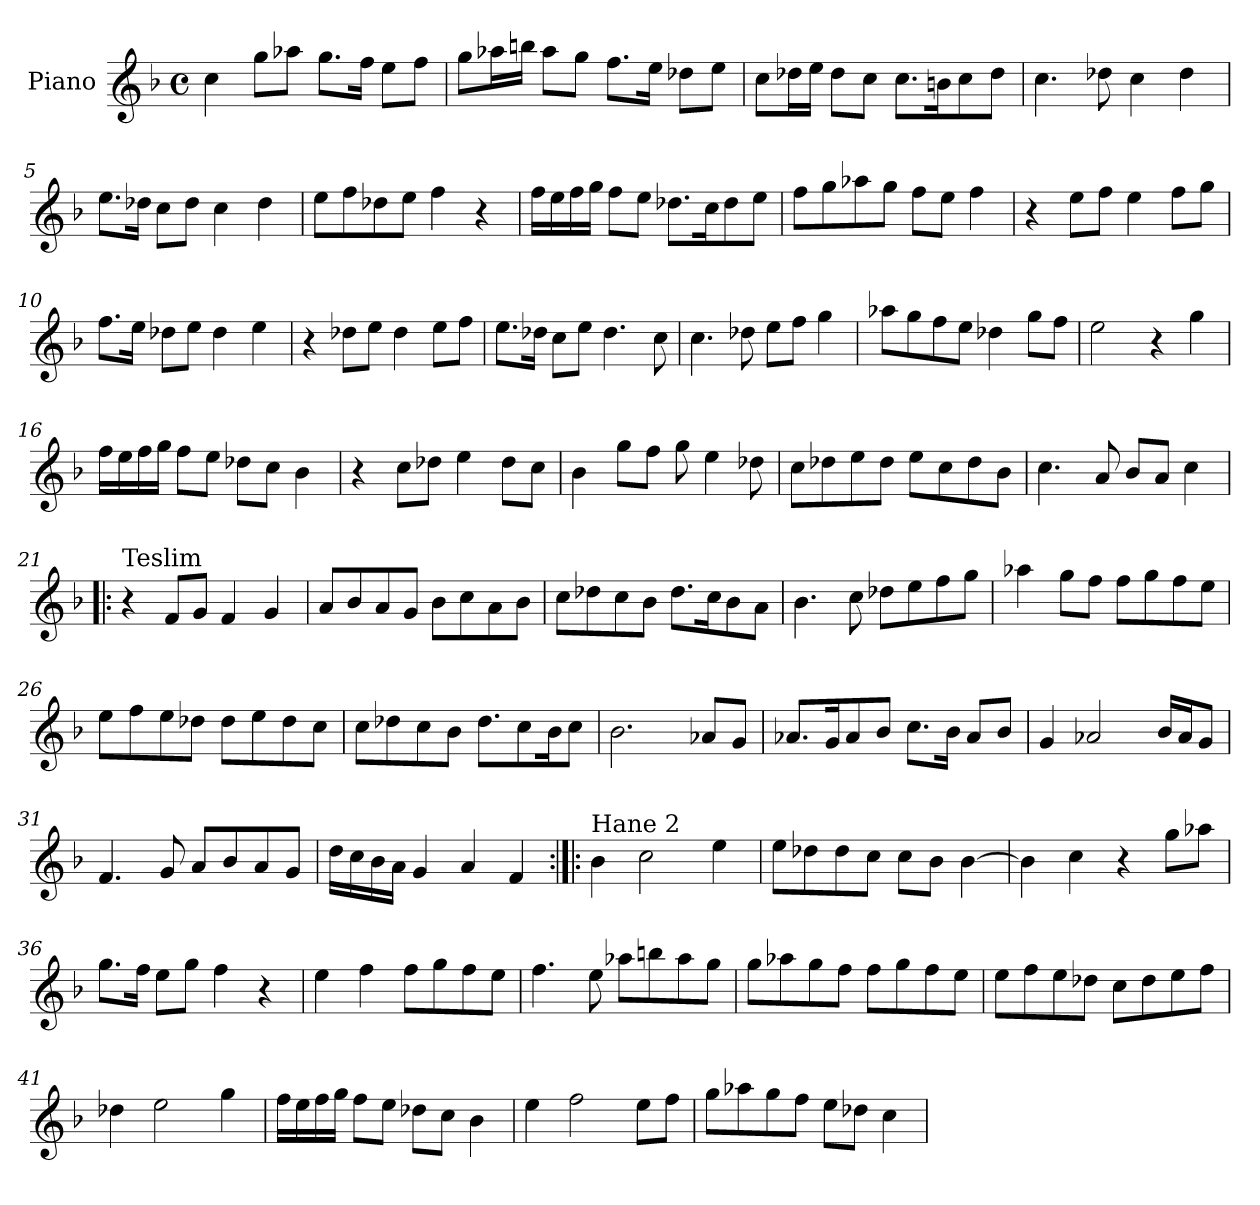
**kern
*part1
*staff1
*I"Piano
*I'Pno.
*clefG2
*k[b-]
*M4/4
*met(c)
=1
4cc\
8gg\L
8aa-X\J
8.gg\L
16ff\Jk
8ee\L
8ff\J
=2
8gg\L
16aa-X\L
16bbn\JJ
8aa-\L
8gg\J
8.ff\L
16ee\Jk
8dd-X\L
8ee\J
=3
8cc\L
16dd-X\L
16ee\JJ
8dd-\L
8cc\J
8.cc\L
16bn\K
8cc\
8dd-\J
=4
4.cc\
8dd-X\
4cc\
4dd-\
!!LO:LB:g=z
=5
8.ee\L
16dd-X\Jk
8cc\L
8dd-\J
4cc\
4dd-\
=6
8ee\L
8ff\
8dd-X\
8ee\J
4ff\
4r
=7
16ff\LL
16ee\
16ff\
16gg\JJ
8ff\L
8ee\J
8.dd-X\L
16cc\K
8dd-\
8ee\J
=8
8ff\L
8gg\
8aa-X\
8gg\J
8ff\L
8ee\J
4ff\
=9
4r
8ee\L
8ff\J
4ee\
8ff\L
8gg\J
!!LO:LB:g=z
=10
8.ff\L
16ee\Jk
8dd-X\L
8ee\J
4dd-\
4ee\
=11
4r
8dd-X\L
8ee\J
4dd-\
8ee\L
8ff\J
=12
8.ee\L
16dd-X\Jk
8cc\L
8ee\J
4.dd-\
8cc\
=13
4.cc\
8dd-X\
8ee\L
8ff\J
4gg\
=14
8aa-X\L
8gg\
8ff\
8ee\J
4dd-X\
8gg\L
8ff\J
=15
2ee\
4r
4gg\
!!LO:LB:g=z
=16
16ff\LL
16ee\
16ff\
16gg\JJ
8ff\L
8ee\J
8dd-X\L
8cc\J
4b-\
=17
4r
8cc\L
8dd-X\J
4ee\
8dd-\L
8cc\J
=18
4b-\
8gg\L
8ff\J
8gg\
4ee\
8dd-X\
=19
8cc\L
8dd-X\
8ee\
8dd-\J
8ee\L
8cc\
8dd-\
8b-\J
=20
4.cc\
8a/
8b-/L
8a/J
4cc\
!!LO:LB:g=z
=21!|:
!LO:TX:a:t=Teslim
4r
8f/L
8g/J
4f/
4g/
=22
8a/L
8b-/
8a/
8g/J
8b-\L
8cc\
8a\
8b-\J
=23
8cc\L
8dd-X\
8cc\
8b-\J
8.dd-\L
16cc\K
8b-\
8a\J
=24
4.b-\
8cc\
8dd-X\L
8ee\
8ff\
8gg\J
=25
4aa-X\
8gg\L
8ff\J
8ff\L
8gg\
8ff\
8ee\J
!!LO:LB:g=z
=26
8ee\L
8ff\
8ee\
8dd-X\J
8dd-\L
8ee\
8dd-\
8cc\J
=27
8cc\L
8dd-X\
8cc\
8b-\J
8.dd-\L
8cc\
16b-\K
8cc\J
=28
2.b-\
8a-X/L
8g/J
=29
8.a-X/L
16g/K
8a-/
8b-/J
8.cc\L
16b-\Jk
8a-/L
8b-/J
=30
4g/
2a-X/
16b-/LL
16a-/J
8g/J
!!LO:LB:g=z
=31
4.f/
8g/
8a/L
8b-/
8a/
8g/J
=32
16dd\LL
16cc\
16b-\
16a\JJ
4g/
4a/
4f/
=33:|!|:
!LO:TX:a:t=Hane 2
4b-\
2cc\
4ee\
=34
8ee\L
8dd-X\
8dd-\
8cc\J
8cc\L
8b-\J
[4b-\
=35
4b-\]
4cc\
4r
8gg\L
8aa-X\J
=36
8.gg\L
16ff\Jk
8ee\L
8gg\J
4ff\
4r
!!LO:LB:g=z
=37
4ee\
4ff\
8ff\L
8gg\
8ff\
8ee\J
=38
4.ff\
8ee\
8aa-X\L
8bbn\
8aa-\
8gg\J
=39
8gg\L
8aa-X\
8gg\
8ff\J
8ff\L
8gg\
8ff\
8ee\J
=40
8ee\L
8ff\
8ee\
8dd-X\J
8cc\L
8dd-\
8ee\
8ff\J
=41
4dd-X\
2ee\
4gg\
!!LO:LB:g=z
=42
16ff\LL
16ee\
16ff\
16gg\JJ
8ff\L
8ee\J
8dd-X\L
8cc\J
4b-\
=43
4ee\
2ff\
8ee\L
8ff\J
=44
8gg\L
8aa-X\
8gg\
8ff\J
8ee\L
8dd-X\J
4cc\
=
*-
